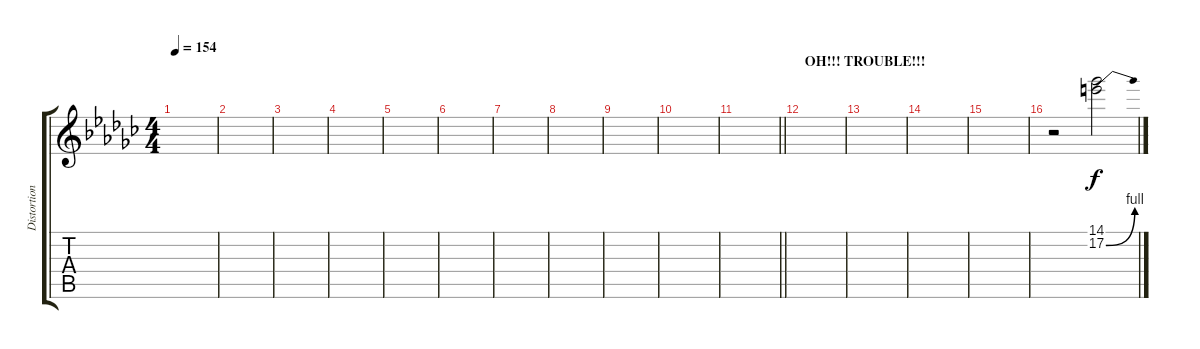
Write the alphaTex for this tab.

\track ("Distortion 2" "Distortion") {instrument overdrivenguitar}
\staff {score tabs}
\tuning (E4 B3 G3 D3 A2 E2) {hide}
\ts (4 4)
\tempo 154
\clef g2
\ks gb
|
|
|
|
|
|
|
|
|
|
\barLineRight lightlight
|
\section ("" "OH!!! TROUBLE!!!")
|
|
|
|
r.2 (14.1 17.2{be (bend 0 0 60 4)}).2
